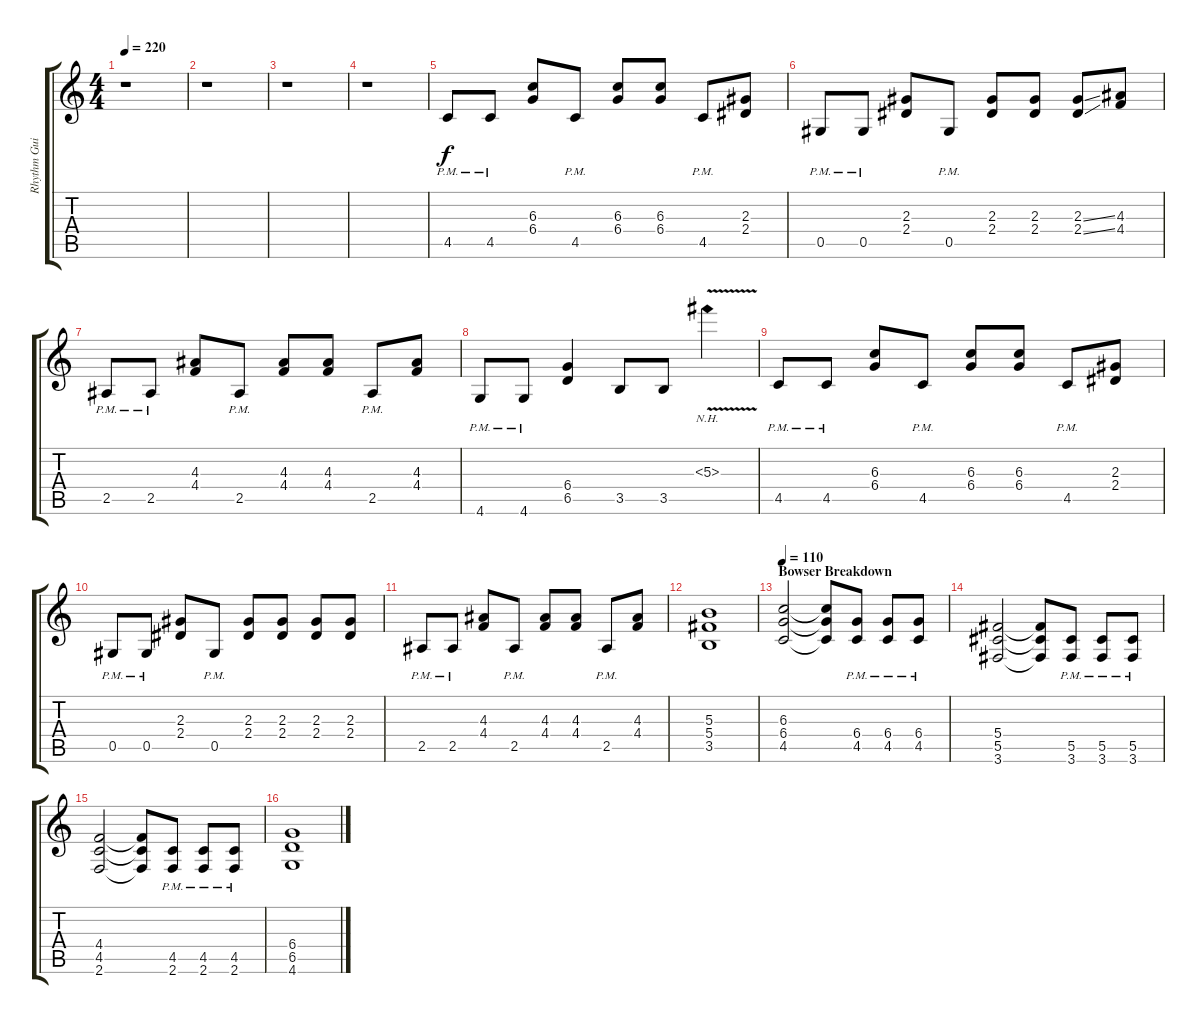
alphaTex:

\track ("Rhythm Guitar 2" "Rhythm Gui") {instrument overdrivenguitar}
\staff {score tabs}
\tuning (Eb4 Bb3 Gb3 Db3 Ab2 Eb2) {hide}
\ts (4 4)
\tempo 220
\clef g2
\ks c
r.1{dy f} |
r.1 |
r.1 |
r.1 |
4.5{pm}.8 4.5{pm}.8 (6.3 6.4).8 4.5{pm}.8 (6.3 6.4).8 (6.3 6.4).8 4.5{pm}.8 (2.3 2.4).8 |
0.5{pm}.8 0.5{pm}.8 (2.3 2.4).8 0.5{pm}.8 (2.3 2.4).8 (2.3 2.4).8 (2.3{ss} 2.4{ss}).8 (4.3 4.4).8 |
2.5{pm}.8 2.5{pm}.8 (4.3 4.4).8 2.5{pm}.8 (4.3 4.4).8 (4.3 4.4).8 2.5{pm}.8 (4.3 4.4).8 |
4.6{pm}.8 4.6{pm}.8 (6.4 6.5).4 3.5.8 3.5.8 5.3{nh v}.4 |
4.5{pm}.8 4.5{pm}.8 (6.3 6.4).8 4.5{pm}.8 (6.3 6.4).8 (6.3 6.4).8 4.5{pm}.8 (2.3 2.4).8 |
0.5{pm}.8 0.5{pm}.8 (2.3 2.4).8 0.5{pm}.8 (2.3 2.4).8 (2.3 2.4).8 (2.3 2.4).8 (2.3 2.4).8 |
2.5{pm}.8 2.5{pm}.8 (4.3 4.4).8 2.5{pm}.8 (4.3 4.4).8 (4.3 4.4).8 2.5{pm}.8 (4.3 4.4).8 |
(5.3 5.4 3.5).1 |
\section ("" "Bowser Breakdown")
\tempo 110
(6.3 6.4 4.5).2 (6.3{t} 6.4{t} 4.5{t}).8 (6.4{pm} 4.5{pm}).8 (6.4{pm} 4.5{pm}).8 (6.4{pm} 4.5{pm}).8 |
(5.4 5.5 3.6).2 (5.4{t} 5.5{t} 3.6{t}).8 (5.5{pm} 3.6{pm}).8 (5.5{pm} 3.6{pm}).8 (5.5{pm} 3.6{pm}).8 |
(4.4 4.5 2.6).2 (4.4{t} 4.5{t} 2.6{t}).8 (4.5{pm} 2.6{pm}).8 (4.5{pm} 2.6{pm}).8 (4.5{pm} 2.6{pm}).8 |
(6.4 6.5 4.6).1
